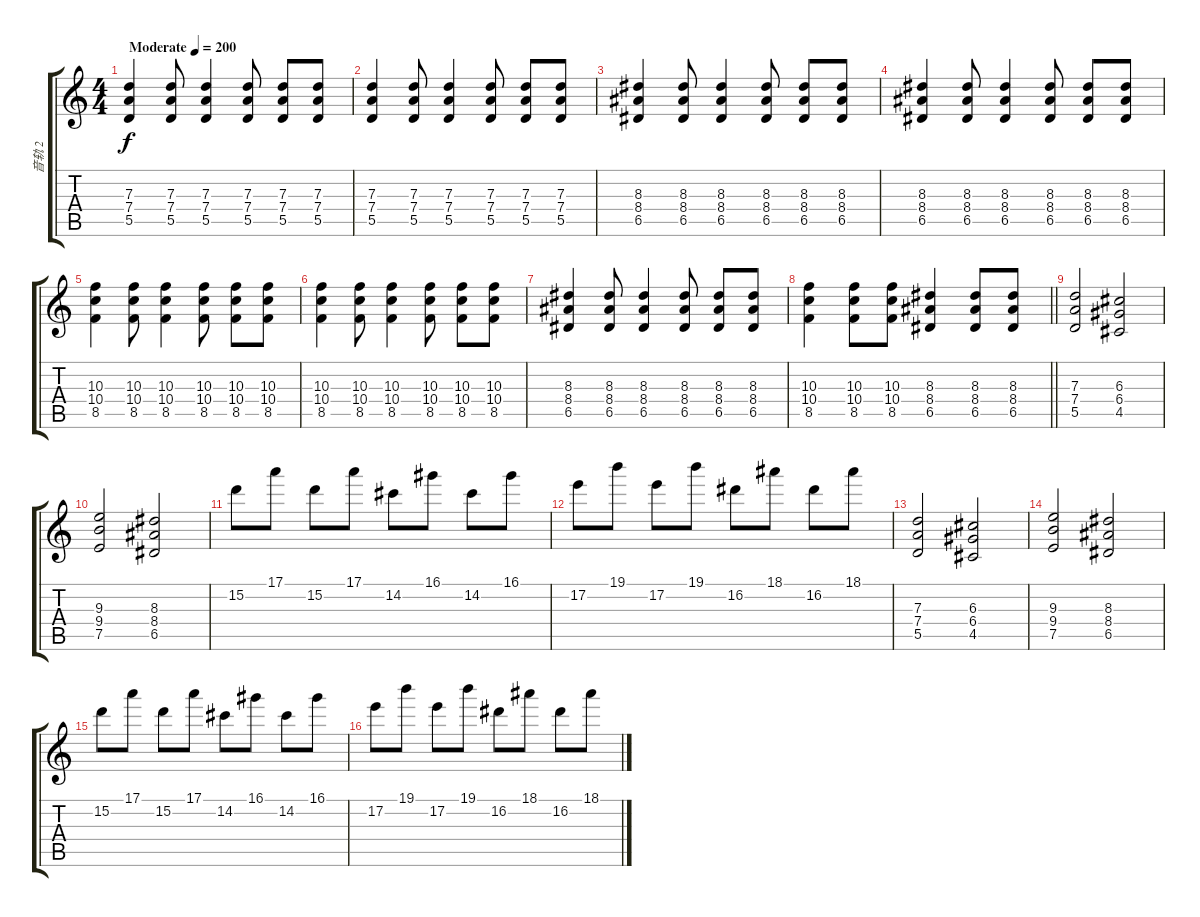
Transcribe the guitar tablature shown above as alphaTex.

\track ("音轨 2" "音轨 2") {instrument overdrivenguitar}
\staff {score tabs}
\tuning (E4 B3 G3 D3 A2 E2) {hide}
\ts (4 4)
\tempo (200 "Moderate")
\clef g2
\ks c
(7.3 7.4 5.5).4{dy f instrument overdrivenguitar} (7.3 7.4 5.5).8 (7.3 7.4 5.5).4 (7.3 7.4 5.5).8 (7.3 7.4 5.5).8 (7.3 7.4 5.5).8 |
(7.3 7.4 5.5).4 (7.3 7.4 5.5).8 (7.3 7.4 5.5).4 (7.3 7.4 5.5).8 (7.3 7.4 5.5).8 (7.3 7.4 5.5).8 |
(8.3 8.4 6.5).4 (8.3 8.4 6.5).8 (8.3 8.4 6.5).4 (8.3 8.4 6.5).8 (8.3 8.4 6.5).8 (8.3 8.4 6.5).8 |
(8.3 8.4 6.5).4 (8.3 8.4 6.5).8 (8.3 8.4 6.5).4 (8.3 8.4 6.5).8 (8.3 8.4 6.5).8 (8.3 8.4 6.5).8 |
(10.3 10.4 8.5).4 (10.3 10.4 8.5).8 (10.3 10.4 8.5).4 (10.3 10.4 8.5).8 (10.3 10.4 8.5).8 (10.3 10.4 8.5).8 |
(10.3 10.4 8.5).4 (10.3 10.4 8.5).8 (10.3 10.4 8.5).4 (10.3 10.4 8.5).8 (10.3 10.4 8.5).8 (10.3 10.4 8.5).8 |
(8.3 8.4 6.5).4 (8.3 8.4 6.5).8 (8.3 8.4 6.5).4 (8.3 8.4 6.5).8 (8.3 8.4 6.5).8 (8.3 8.4 6.5).8 |
\barLineRight lightlight
(10.3 10.4 8.5).4 (10.3 10.4 8.5).8 (10.3 10.4 8.5).8 (8.3 8.4 6.5).4 (8.3 8.4 6.5).8 (8.3 8.4 6.5).8 |
(7.3 7.4 5.5).2 (6.3 6.4 4.5).2 |
(9.3 9.4 7.5).2 (8.3 8.4 6.5).2 |
15.2.8 17.1.8 15.2.8 17.1.8 14.2.8 16.1.8 14.2.8 16.1.8 |
17.2.8 19.1.8 17.2.8 19.1.8 16.2.8 18.1.8 16.2.8 18.1.8 |
(7.3 7.4 5.5).2 (6.3 6.4 4.5).2 |
(9.3 9.4 7.5).2 (8.3 8.4 6.5).2 |
15.2.8 17.1.8 15.2.8 17.1.8 14.2.8 16.1.8 14.2.8 16.1.8 |
17.2.8 19.1.8 17.2.8 19.1.8 16.2.8 18.1.8 16.2.8 18.1.8
